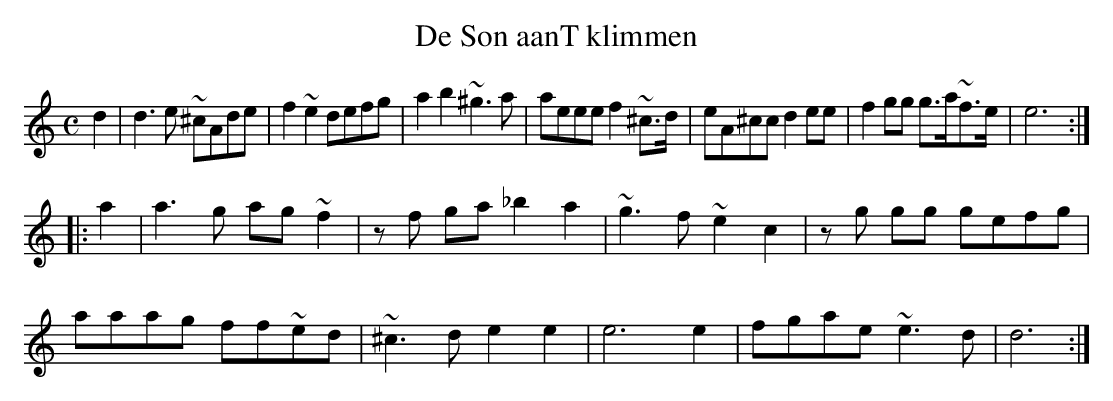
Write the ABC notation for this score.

X:1
T:De Son aanT klimmen
M:C
K:Ddor
d2|d3e ~^cAde|f2~e2defg|a2b2~^g3a|aeeef2~^c>d|eA^ccd2ee|f2gg g>a~f>e|e6:|
|:a2|a3g ag~f2|zf ga_b2a2|~g3f~e2c2|zg gg gefg|
aaag ff~ed|~^c3de2e2|e6e2|fgae~e3d|d6:|
